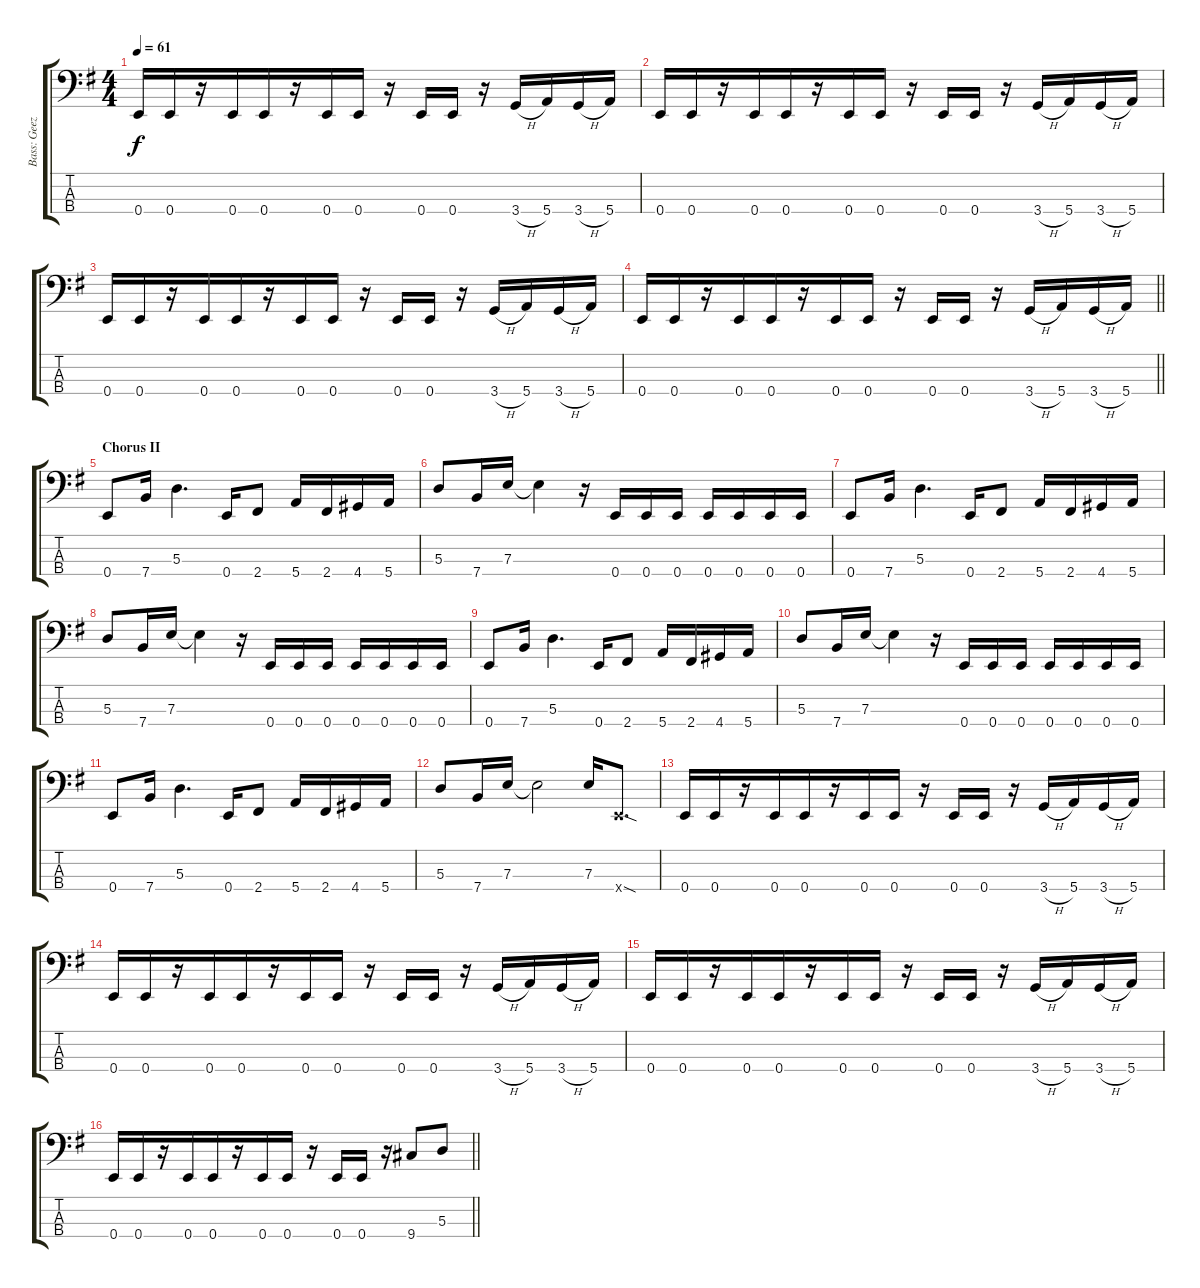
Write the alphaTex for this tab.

\track ("Bass: Geezer" "Bass: Geez") {instrument electricbassfinger}
\staff {score tabs}
\tuning (G2 D2 A1 E1) {hide}
\ts (4 4)
\tempo 61
\clef f4
\ks g
0.4.16{dy f} 0.4.16 r.16 0.4.16{beam merge} 0.4.16 r.16 0.4.16 0.4.16 r.16 0.4.16 0.4.16 r.16 3.4{h}.16 5.4.16 3.4{h}.16 5.4.16 |
0.4.16 0.4.16 r.16 0.4.16{beam merge} 0.4.16 r.16 0.4.16 0.4.16 r.16 0.4.16 0.4.16 r.16 3.4{h}.16 5.4.16 3.4{h}.16 5.4.16 |
0.4.16 0.4.16 r.16 0.4.16{beam merge} 0.4.16 r.16 0.4.16 0.4.16 r.16 0.4.16 0.4.16 r.16 3.4{h}.16 5.4.16 3.4{h}.16 5.4.16 |
\barLineRight lightlight
0.4.16 0.4.16 r.16 0.4.16{beam merge} 0.4.16 r.16 0.4.16 0.4.16 r.16 0.4.16 0.4.16 r.16 3.4{h}.16 5.4.16 3.4{h}.16 5.4.16 |
\section ("" "Chorus II")
0.4.8 7.4.16 5.3.4{d} 0.4.16 2.4.8 5.4.16 2.4.16 4.4.16 5.4.16 |
5.3.8 7.4.16 7.3.16 7.3{t}.4 r.16 0.4.16 0.4.16 0.4.16 0.4.16 0.4.16 0.4.16 0.4.16 |
0.4.8 7.4.16 5.3.4{d} 0.4.16 2.4.8 5.4.16 2.4.16 4.4.16 5.4.16 |
5.3.8 7.4.16 7.3.16 7.3{t}.4 r.16 0.4.16 0.4.16 0.4.16 0.4.16 0.4.16 0.4.16 0.4.16 |
0.4.8 7.4.16 5.3.4{d} 0.4.16 2.4.8 5.4.16 2.4.16 4.4.16 5.4.16 |
5.3.8 7.4.16 7.3.16 7.3{t}.4 r.16 0.4.16 0.4.16 0.4.16 0.4.16 0.4.16 0.4.16 0.4.16 |
0.4.8 7.4.16 5.3.4{d} 0.4.16 2.4.8 5.4.16 2.4.16 4.4.16 5.4.16 |
5.3.8 7.4.16 7.3.16 7.3{t}.2 7.3.16 0.4{sod x}.8{d} |
0.4.16 0.4.16 r.16 0.4.16{beam merge} 0.4.16 r.16 0.4.16 0.4.16 r.16 0.4.16 0.4.16 r.16 3.4{h}.16 5.4.16 3.4{h}.16 5.4.16 |
0.4.16 0.4.16 r.16 0.4.16{beam merge} 0.4.16 r.16 0.4.16 0.4.16 r.16 0.4.16 0.4.16 r.16 3.4{h}.16 5.4.16 3.4{h}.16 5.4.16 |
0.4.16 0.4.16 r.16 0.4.16{beam merge} 0.4.16 r.16 0.4.16 0.4.16 r.16 0.4.16 0.4.16 r.16 3.4{h}.16 5.4.16 3.4{h}.16 5.4.16 |
\barLineRight lightlight
0.4.16 0.4.16 r.16 0.4.16{beam merge} 0.4.16 r.16 0.4.16 0.4.16 r.16 0.4.16 0.4.16 r.16 9.4.8 5.3.8
